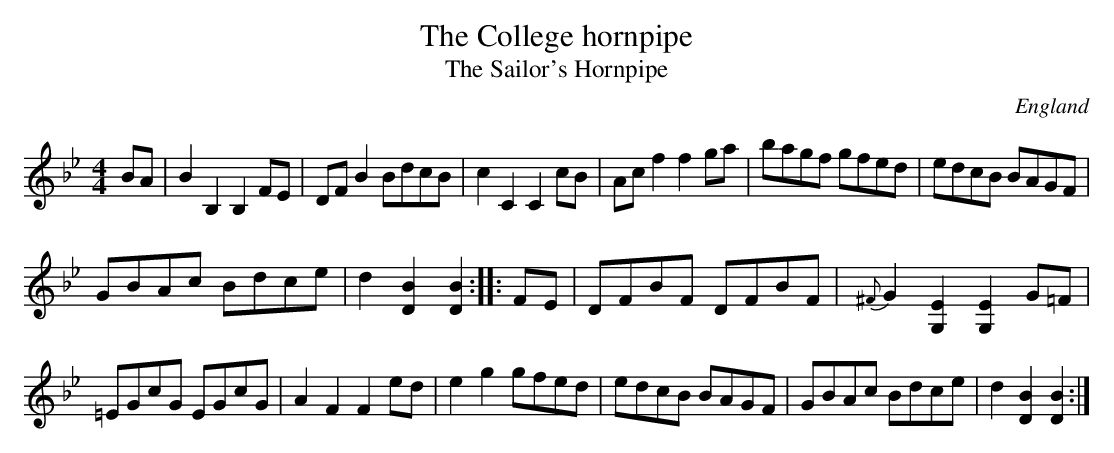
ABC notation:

X:1
T:College hornpipe, The
T:Sailor's Hornpipe, The
O:England
O:Scotland
M:4/4
K:Bb
BA|B2B,2 B,2FE|DFB2 BdcB|c2C2 C2cB|Acf2 f2ga|\
bagf gfed|edcB BAGF|
GBAc Bdce|d2[B2D2] [B2D2]::\
FE|\
DFBF DFBF|{^F}G2[E2G,2] [E2G,2]G=F|
=EGcG EGcG|A2F2 F2ed|\
e2g2 gfed|edcB BAGF|\
GBAc Bdce|d2[B2D2] [B2D2] :|
